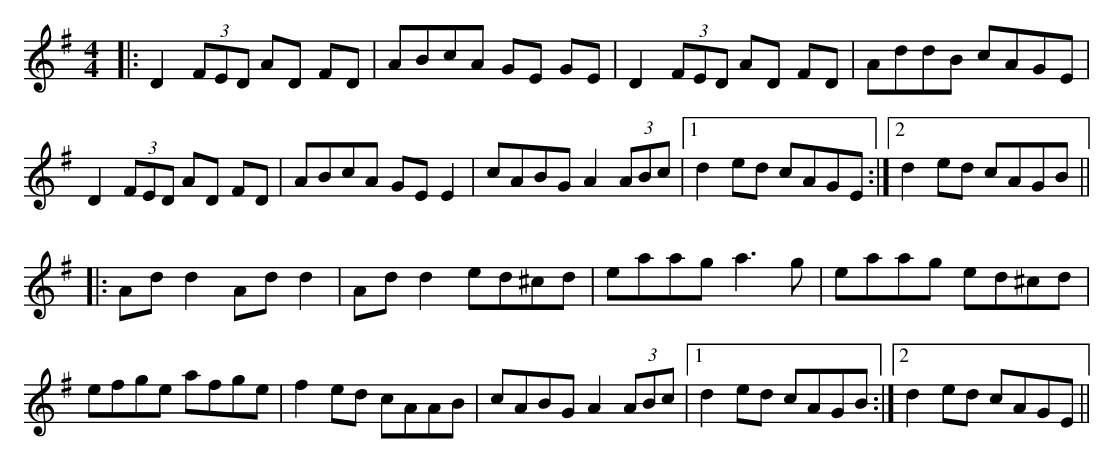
X:1
M:4/4
K:Dmix
|:D2 (3FED AD FD|ABcA GE GE|D2 (3FED AD FD|AddB cAGE|
D2 (3FED AD FD|ABcA GE E2|cABG A2 (3ABc |1 d2 ed cAGE:|2 d2 ed cAGB ||
|:Ad d2 Ad d2|Ad d2 ed^cd|eaag a3g|eaag ed^cd|
efge afge| f2ed cAAB|cABG A2 (3ABc |1 d2 ed cAGB:|2 d2 ed cAGE ||
